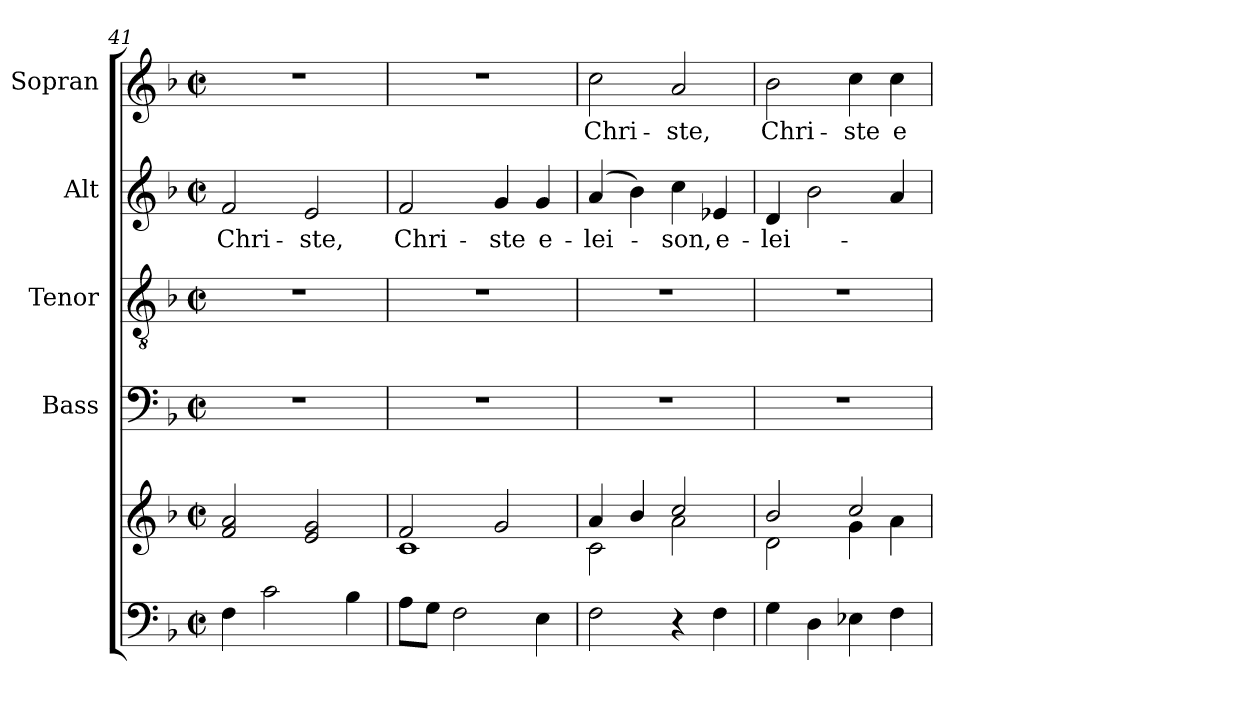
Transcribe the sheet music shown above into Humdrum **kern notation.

**kern	**kern	**kern	**kern	**kern	**text	**kern	**text
*part5	*part5	*part4	*part3	*part2	*part2	*part1	*part1
*staff6	*staff5	*staff4	*staff3	*staff2	*staff2	*staff1	*staff1
*	*	*I"Bass	*I"Tenor	*I"Alt	*	*I"Sopran	*
*	*	*I'B.	*I'T.	*I'A.	*	*I'S.	*
*clefF4	*clefG2	*clefF4	*clefGv2	*clefG2	*	*clefG2	*
*k[b-]	*k[b-]	*k[b-]	*k[b-]	*k[b-]	*	*k[b-]	*
*F:	*F:	*F:	*F:	*F:	*	*F:	*
*M2/2	*M2/2	*M2/2	*M2/2	*M2/2	*	*M2/2	*
*met(c|)	*met(c|)	*met(c|)	*met(c|)	*met(c|)	*	*met(c|)	*
=41	=41	=41	=41	=41	=41	=41	=41
!	!	!	!	!	!LO:LY:b	!	!
4F\	2f/ 2a/	1r	1r	2f/	Chri-	1r	.
2c\	.	.	.	.	.	.	.
!	!	!	!	!	!LO:LY:b	!	!
.	2e/ 2g/	.	.	2e/	-ste,	.	.
4B-\	.	.	.	.	.	.	.
=42	=42	=42	=42	=42	=42	=42	=42
*	*^	*	*	*	*	*	*
!	!	!	!	!	!	!LO:LY:b	!	!
8A\L	2f/	1c	1r	1r	2f/	Chri-	1r	.
8G\J	.	.	.	.	.	.	.	.
2F\	.	.	.	.	.	.	.	.
!	!	!	!	!	!	!LO:LY:b	!	!
.	2g/	.	.	.	4g/	-ste	.	.
!	!	!	!	!	!	!LO:LY:b	!	!
4E\	.	.	.	.	4g/	e-	.	.
=43	=43	=43	=43	=43	=43	=43	=43	=43
!	!	!	!	!	!	!LO:LY:b	!	!LO:LY:b
2F\	4a/	2c\	1r	1r	(4a/	-lei-	2cc\	Chri-
.	4b-/	.	.	.	4b-\)	.	.	.
!	!	!	!	!	!	!LO:LY:b	!	!LO:LY:b
4r	2cc/	2a\	.	.	4cc\	-son,	2a/	-ste,
!	!	!	!	!	!	!LO:LY:b	!	!
4F\	.	.	.	.	4e-X/	e-	.	.
=44	=44	=44	=44	=44	=44	=44	=44	=44
!	!	!	!	!	!	!LO:LY:b	!	!LO:LY:b
4G\	2b-/	2d\	1r	1r	4d/	-lei-	2b-\	Chri-
4D\	.	.	.	.	2b-\	.	.	.
!	!	!	!	!	!	!	!	!LO:LY:b
4E-X\	2cc/	4g\	.	.	.	.	4cc\	-ste
!	!	!	!	!	!	!	!	!LO:LY:b
4F\	.	4a\	.	.	4a/	.	4cc\	e-
*	*v	*v	*	*	*	*	*	*
=	=	=	=	=	=	=	=
*-	*-	*-	*-	*-	*-	*-	*-
